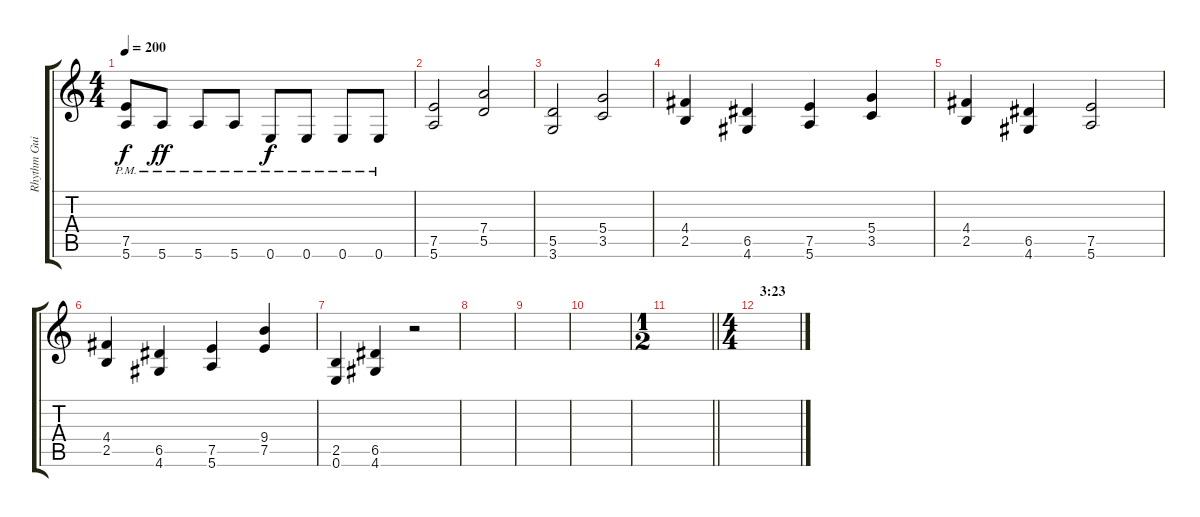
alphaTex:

\track ("Rhythm Guitar" "Rhythm Gui") {instrument distortionguitar}
\staff {score tabs}
\tuning (E4 B3 G3 D3 A2 E2) {hide}
\ts (4 4)
\tempo 200
\clef g2
\ks c
(7.5{pm} 5.6{pm}).8{dy f} 5.6{pm}.8{dy ff} 5.6{pm}.8 5.6{pm}.8 0.6{pm}.8{dy f} 0.6{pm}.8 0.6{pm}.8 0.6{pm}.8 |
(7.5 5.6).2 (7.4 5.5).2 |
(5.5 3.6).2 (5.4 3.5).2 |
(4.4 2.5).4 (6.5 4.6).4 (7.5 5.6).4 (5.4 3.5).4 |
(4.4 2.5).4 (6.5 4.6).4 (7.5 5.6).2 |
(4.4 2.5).4 (6.5 4.6).4 (7.5 5.6).4 (9.4 7.5).4 |
(2.5 0.6).4 (6.5 4.6).4 r.2 |
|
|
|
\ts (1 2)
\barLineRight lightlight
|
\ts (4 4)
\section ("" "3:23")
